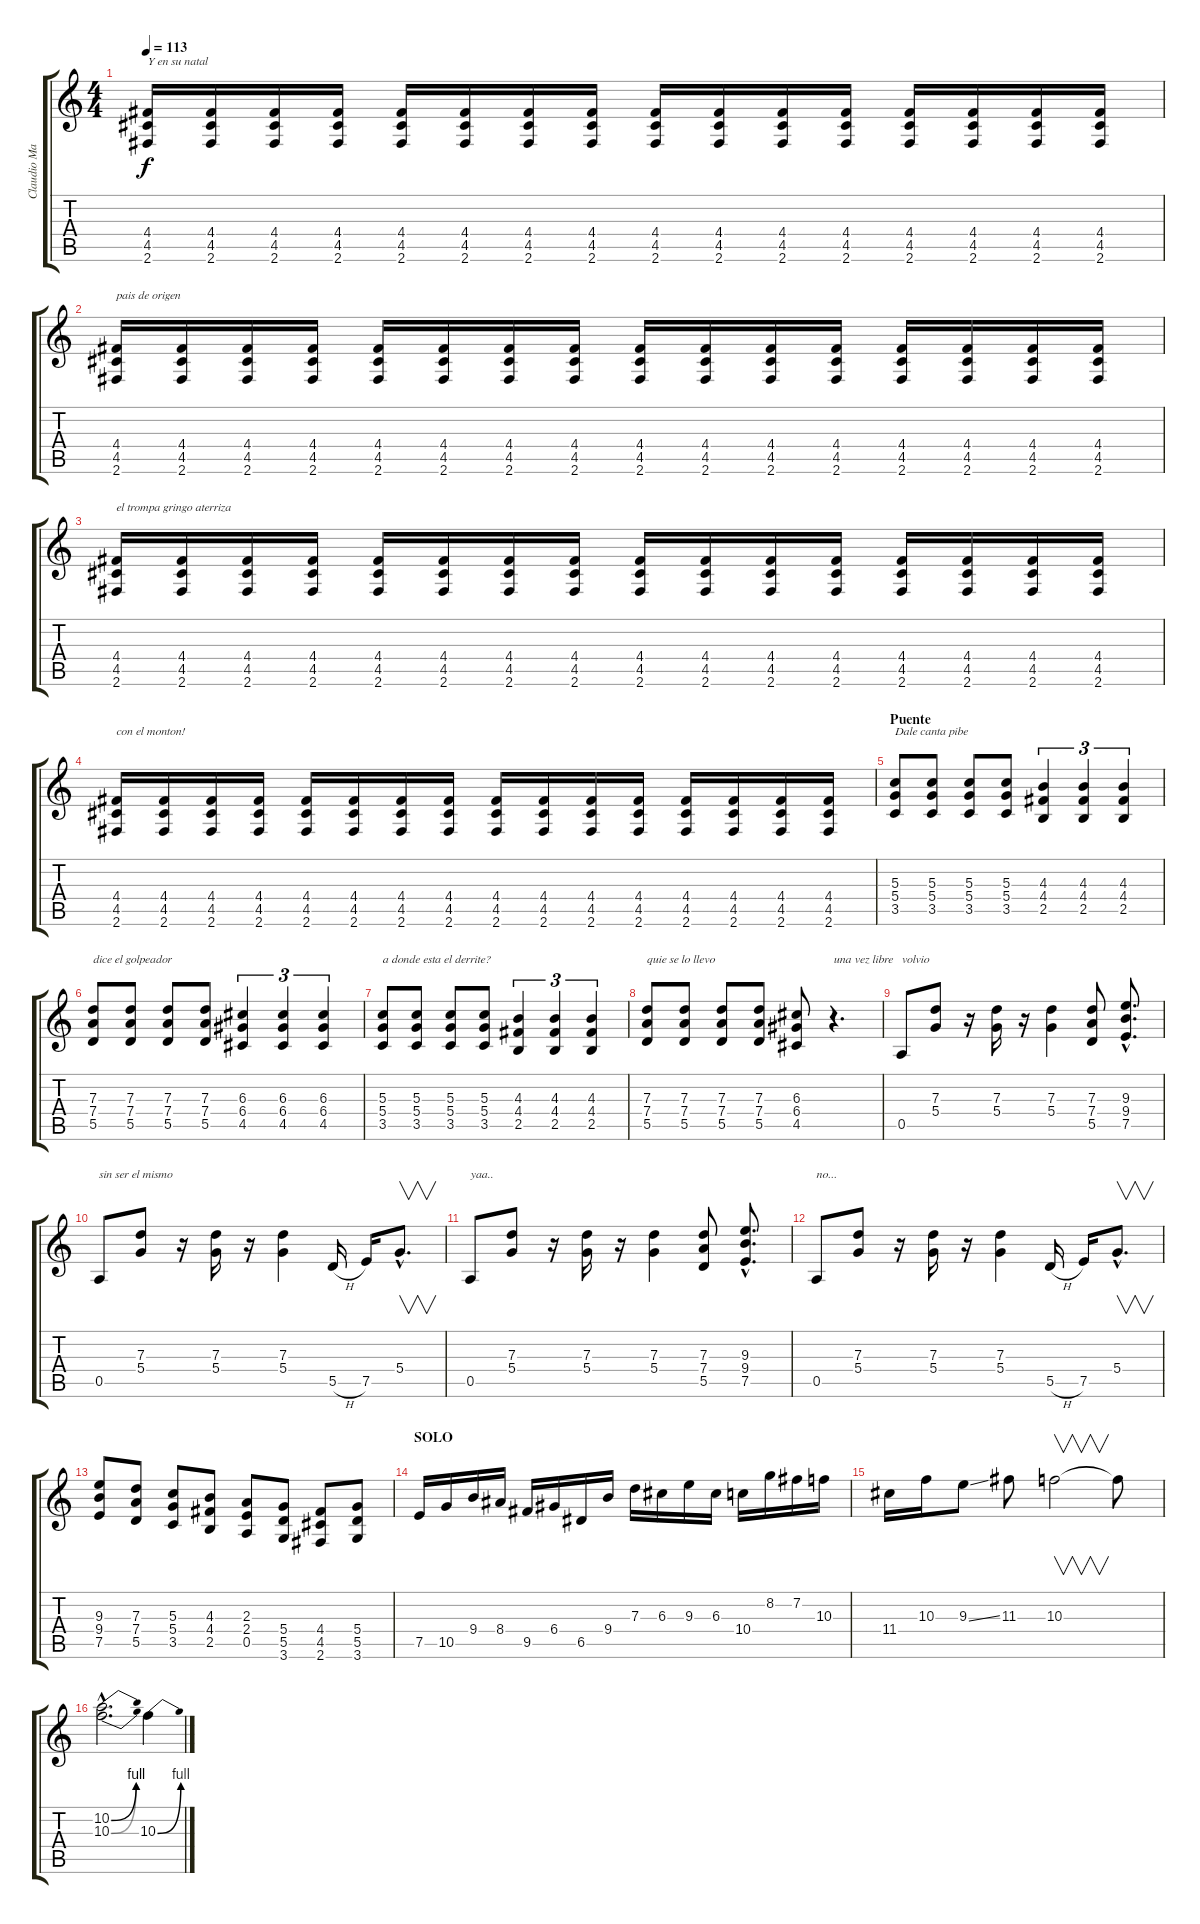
\track ("Claudio Marciello (solo)" "Claudio Ma") {instrument overdrivenguitar}
\staff {score tabs}
\tuning (E4 B3 G3 D3 A2 E2) {hide}
\ts (4 4)
\tempo 113
\clef g2
\ks c
(4.4 4.5 2.6).16{txt "Y en su natal" dy f} (4.4 4.5 2.6).16 (4.4 4.5 2.6).16 (4.4 4.5 2.6).16 (4.4 4.5 2.6).16 (4.4 4.5 2.6).16 (4.4 4.5 2.6).16 (4.4 4.5 2.6).16 (4.4 4.5 2.6).16 (4.4 4.5 2.6).16 (4.4 4.5 2.6).16 (4.4 4.5 2.6).16 (4.4 4.5 2.6).16 (4.4 4.5 2.6).16 (4.4 4.5 2.6).16 (4.4 4.5 2.6).16 |
(4.4 4.5 2.6).16{txt "pais de origen"} (4.4 4.5 2.6).16 (4.4 4.5 2.6).16 (4.4 4.5 2.6).16 (4.4 4.5 2.6).16 (4.4 4.5 2.6).16 (4.4 4.5 2.6).16 (4.4 4.5 2.6).16 (4.4 4.5 2.6).16 (4.4 4.5 2.6).16 (4.4 4.5 2.6).16 (4.4 4.5 2.6).16 (4.4 4.5 2.6).16 (4.4 4.5 2.6).16 (4.4 4.5 2.6).16 (4.4 4.5 2.6).16 |
(4.4 4.5 2.6).16{txt "el trompa gringo aterriza"} (4.4 4.5 2.6).16 (4.4 4.5 2.6).16 (4.4 4.5 2.6).16 (4.4 4.5 2.6).16 (4.4 4.5 2.6).16 (4.4 4.5 2.6).16 (4.4 4.5 2.6).16 (4.4 4.5 2.6).16 (4.4 4.5 2.6).16 (4.4 4.5 2.6).16 (4.4 4.5 2.6).16 (4.4 4.5 2.6).16 (4.4 4.5 2.6).16 (4.4 4.5 2.6).16 (4.4 4.5 2.6).16 |
(4.4 4.5 2.6).16{txt "con el monton!"} (4.4 4.5 2.6).16 (4.4 4.5 2.6).16 (4.4 4.5 2.6).16 (4.4 4.5 2.6).16 (4.4 4.5 2.6).16 (4.4 4.5 2.6).16 (4.4 4.5 2.6).16 (4.4 4.5 2.6).16 (4.4 4.5 2.6).16 (4.4 4.5 2.6).16 (4.4 4.5 2.6).16 (4.4 4.5 2.6).16 (4.4 4.5 2.6).16 (4.4 4.5 2.6).16 (4.4 4.5 2.6).16 |
\section ("" "Puente")
(5.3 5.4 3.5).8{txt "Dale canta pibe"} (5.3 5.4 3.5).8 (5.3 5.4 3.5).8 (5.3 5.4 3.5).8 (4.3 4.4 2.5).4{tu (3 2)} (4.3 4.4 2.5).4{tu (3 2)} (4.3 4.4 2.5).4{tu (3 2)} |
(7.3 7.4 5.5).8{txt "dice el golpeador"} (7.3 7.4 5.5).8 (7.3 7.4 5.5).8 (7.3 7.4 5.5).8 (6.3 6.4 4.5).4{tu (3 2)} (6.3 6.4 4.5).4{tu (3 2)} (6.3 6.4 4.5).4{tu (3 2)} |
(5.3 5.4 3.5).8{txt "a donde esta el derrite?"} (5.3 5.4 3.5).8 (5.3 5.4 3.5).8 (5.3 5.4 3.5).8 (4.3 4.4 2.5).4{tu (3 2)} (4.3 4.4 2.5).4{tu (3 2)} (4.3 4.4 2.5).4{tu (3 2)} |
(7.3 7.4 5.5).8{txt "quie se lo llevo"} (7.3 7.4 5.5).8 (7.3 7.4 5.5).8 (7.3 7.4 5.5).8 (6.3 6.4 4.5).8 r.4{d txt "una vez libre"} |
0.5.8{txt "volvio"} (7.3 5.4).8 r.16 (7.3 5.4).16 r.16 (7.3 5.4).4 (7.3 7.4 5.5).8 (9.3{hac} 9.4{hac} 7.5{hac}).8{d} |
0.5.8{txt "sin ser el mismo"} (7.3 5.4).8 r.16 (7.3 5.4).16 r.16 (7.3 5.4).4 5.5{h}.16 7.5.16 5.4{hac}.8{v d} |
0.5.8{txt "yaa.."} (7.3 5.4).8 r.16 (7.3 5.4).16 r.16 (7.3 5.4).4 (7.3 7.4 5.5).8 (9.3{hac} 9.4{hac} 7.5{hac}).8{d} |
0.5.8{txt "no..."} (7.3 5.4).8 r.16 (7.3 5.4).16 r.16 (7.3 5.4).4 5.5{h}.16 7.5.16 5.4{hac}.8{v d} |
(9.3 9.4 7.5).8 (7.3 7.4 5.5).8 (5.3 5.4 3.5).8 (4.3 4.4 2.5).8 (2.3 2.4 0.5).8 (5.4 5.5 3.6).8 (4.4 4.5 2.6).8 (5.4 5.5 3.6).8 |
\section ("" "SOLO")
7.5.16 10.5.16 9.4.16 8.4.16 9.5.16 6.4.16 6.5.16 9.4.16 7.3.16 6.3.16 9.3.16 6.3.16 10.4.16 8.2.16 7.2.16 10.3.16 |
11.4.16 10.3.16 9.3{ss}.8 11.3.8 10.3.2{v} 10.3{t}.8 |
(10.2{be (bend 0 0 60 4) hac} 10.3{be (bend 0 0 60 4) hac}).2{d} 10.3{be (bend 0 0 60 4)}.4
